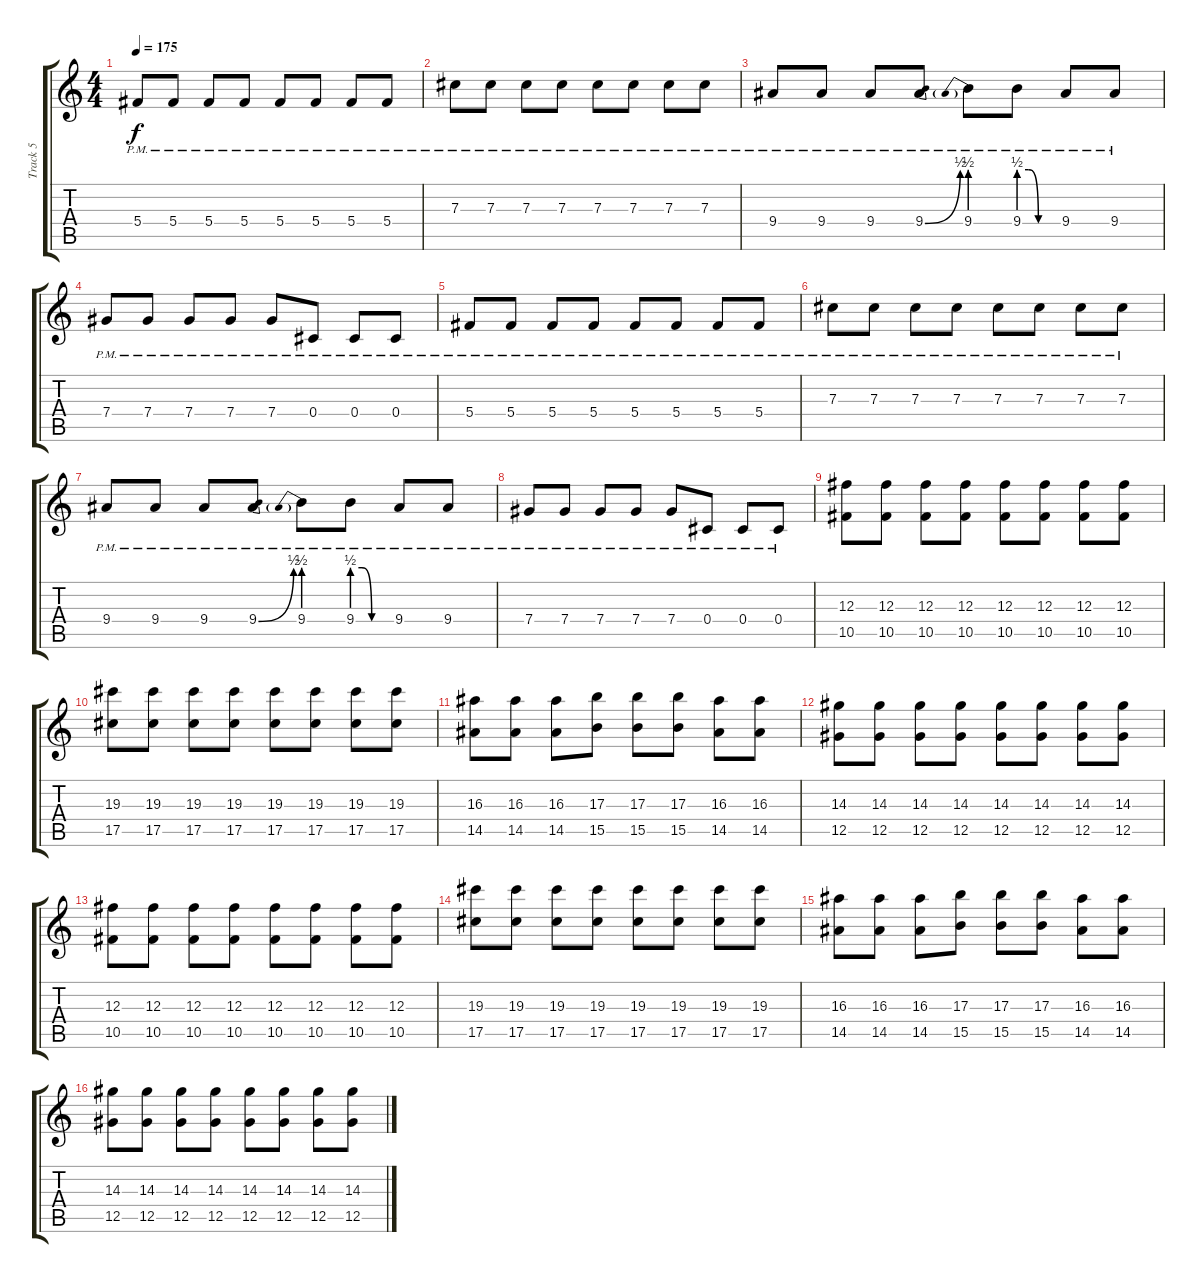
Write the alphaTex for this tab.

\track ("Track 5" "Track 5") {instrument distortionguitar}
\staff {score tabs}
\tuning (Eb4 Bb3 Gb3 Db3 Ab2 Db2) {hide}
\ts (4 4)
\tempo 175
\clef g2
\ks c
5.4{pm}.8{dy f} 5.4{pm}.8 5.4{pm}.8 5.4{pm}.8 5.4{pm}.8 5.4{pm}.8 5.4{pm}.8 5.4{pm}.8 |
7.3{pm}.8 7.3{pm}.8 7.3{pm}.8 7.3{pm}.8 7.3{pm}.8 7.3{pm}.8 7.3{pm}.8 7.3{pm}.8 |
9.4{pm}.8 9.4{pm}.8 9.4{pm}.8 9.4{be (bend 0 0 60 2) pm}.8 9.4{be (prebend 0 2 60 2) pm}.8 9.4{be (custom 0 2 15 2 30 0 60 0) pm}.8 9.4{pm}.8 9.4{pm}.8 |
7.4{pm}.8 7.4{pm}.8 7.4{pm}.8 7.4{pm}.8 7.4{pm}.8 0.4{pm}.8 0.4{pm}.8 0.4{pm}.8 |
5.4{pm}.8 5.4{pm}.8 5.4{pm}.8 5.4{pm}.8 5.4{pm}.8 5.4{pm}.8 5.4{pm}.8 5.4{pm}.8 |
7.3{pm}.8 7.3{pm}.8 7.3{pm}.8 7.3{pm}.8 7.3{pm}.8 7.3{pm}.8 7.3{pm}.8 7.3{pm}.8 |
9.4{pm}.8 9.4{pm}.8 9.4{pm}.8 9.4{be (bend 0 0 60 2) pm}.8 9.4{be (prebend 0 2 60 2) pm}.8 9.4{be (custom 0 2 15 2 30 0 60 0) pm}.8 9.4{pm}.8 9.4{pm}.8 |
7.4{pm}.8 7.4{pm}.8 7.4{pm}.8 7.4{pm}.8 7.4{pm}.8 0.4{pm}.8 0.4{pm}.8 0.4{pm}.8 |
(12.3 10.5).8 (12.3 10.5).8 (12.3 10.5).8 (12.3 10.5).8 (12.3 10.5).8 (12.3 10.5).8 (12.3 10.5).8 (12.3 10.5).8 |
(19.3 17.5).8 (19.3 17.5).8 (19.3 17.5).8 (19.3 17.5).8 (19.3 17.5).8 (19.3 17.5).8 (19.3 17.5).8 (19.3 17.5).8 |
(16.3 14.5).8 (16.3 14.5).8 (16.3 14.5).8 (17.3 15.5).8 (17.3 15.5).8 (17.3 15.5).8 (16.3 14.5).8 (16.3 14.5).8 |
(14.3 12.5).8 (14.3 12.5).8 (14.3 12.5).8 (14.3 12.5).8 (14.3 12.5).8 (14.3 12.5).8 (14.3 12.5).8 (14.3 12.5).8 |
(12.3 10.5).8 (12.3 10.5).8 (12.3 10.5).8 (12.3 10.5).8 (12.3 10.5).8 (12.3 10.5).8 (12.3 10.5).8 (12.3 10.5).8 |
(19.3 17.5).8 (19.3 17.5).8 (19.3 17.5).8 (19.3 17.5).8 (19.3 17.5).8 (19.3 17.5).8 (19.3 17.5).8 (19.3 17.5).8 |
(16.3 14.5).8 (16.3 14.5).8 (16.3 14.5).8 (17.3 15.5).8 (17.3 15.5).8 (17.3 15.5).8 (16.3 14.5).8 (16.3 14.5).8 |
(14.3 12.5).8 (14.3 12.5).8 (14.3 12.5).8 (14.3 12.5).8 (14.3 12.5).8 (14.3 12.5).8 (14.3 12.5).8 (14.3 12.5).8
